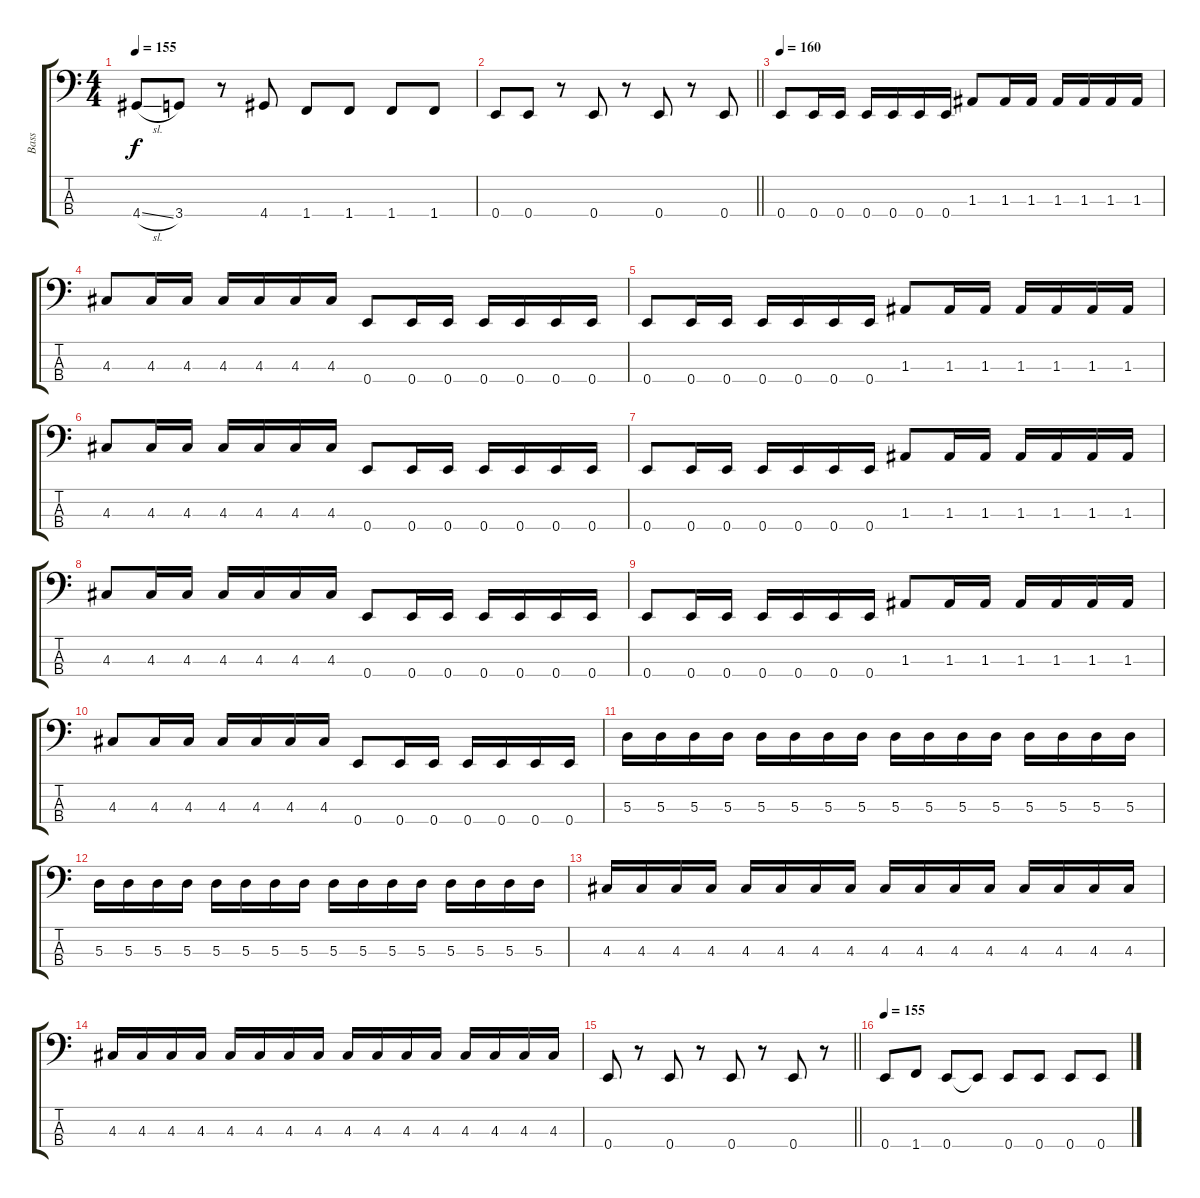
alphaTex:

\track ("Bass" "Bass") {instrument electricbasspick}
\staff {score tabs}
\tuning (G2 D2 A1 E1) {hide}
\ts (4 4)
\tempo 155
\clef f4
\ks c
4.4{sl}.8{dy f} 3.4.8 r.8 4.4.8 1.4.8 1.4.8 1.4.8 1.4.8 |
\barLineRight lightlight
0.4.8 0.4.8 r.8 0.4.8 r.8 0.4.8 r.8 0.4.8 |
\tempo 160
0.4.8 0.4.16 0.4.16 0.4.16 0.4.16 0.4.16 0.4.16 1.3.8 1.3.16 1.3.16 1.3.16 1.3.16 1.3.16 1.3.16 |
4.3.8 4.3.16 4.3.16 4.3.16 4.3.16 4.3.16 4.3.16 0.4.8 0.4.16 0.4.16 0.4.16 0.4.16 0.4.16 0.4.16 |
0.4.8 0.4.16 0.4.16 0.4.16 0.4.16 0.4.16 0.4.16 1.3.8 1.3.16 1.3.16 1.3.16 1.3.16 1.3.16 1.3.16 |
4.3.8 4.3.16 4.3.16 4.3.16 4.3.16 4.3.16 4.3.16 0.4.8 0.4.16 0.4.16 0.4.16 0.4.16 0.4.16 0.4.16 |
0.4.8 0.4.16 0.4.16 0.4.16 0.4.16 0.4.16 0.4.16 1.3.8 1.3.16 1.3.16 1.3.16 1.3.16 1.3.16 1.3.16 |
4.3.8 4.3.16 4.3.16 4.3.16 4.3.16 4.3.16 4.3.16 0.4.8 0.4.16 0.4.16 0.4.16 0.4.16 0.4.16 0.4.16 |
0.4.8 0.4.16 0.4.16 0.4.16 0.4.16 0.4.16 0.4.16 1.3.8 1.3.16 1.3.16 1.3.16 1.3.16 1.3.16 1.3.16 |
4.3.8 4.3.16 4.3.16 4.3.16 4.3.16 4.3.16 4.3.16 0.4.8 0.4.16 0.4.16 0.4.16 0.4.16 0.4.16 0.4.16 |
5.3.16 5.3.16 5.3.16 5.3.16 5.3.16 5.3.16 5.3.16 5.3.16 5.3.16 5.3.16 5.3.16 5.3.16 5.3.16 5.3.16 5.3.16 5.3.16 |
5.3.16 5.3.16 5.3.16 5.3.16 5.3.16 5.3.16 5.3.16 5.3.16 5.3.16 5.3.16 5.3.16 5.3.16 5.3.16 5.3.16 5.3.16 5.3.16 |
4.3.16 4.3.16 4.3.16 4.3.16 4.3.16 4.3.16 4.3.16 4.3.16 4.3.16 4.3.16 4.3.16 4.3.16 4.3.16 4.3.16 4.3.16 4.3.16 |
4.3.16 4.3.16 4.3.16 4.3.16 4.3.16 4.3.16 4.3.16 4.3.16 4.3.16 4.3.16 4.3.16 4.3.16 4.3.16 4.3.16 4.3.16 4.3.16 |
\barLineRight lightlight
0.4.8 r.8 0.4.8 r.8 0.4.8 r.8 0.4.8 r.8 |
\tempo 155
0.4.8 1.4.8 0.4.8 0.4{t}.8 0.4.8 0.4.8 0.4.8 0.4.8
